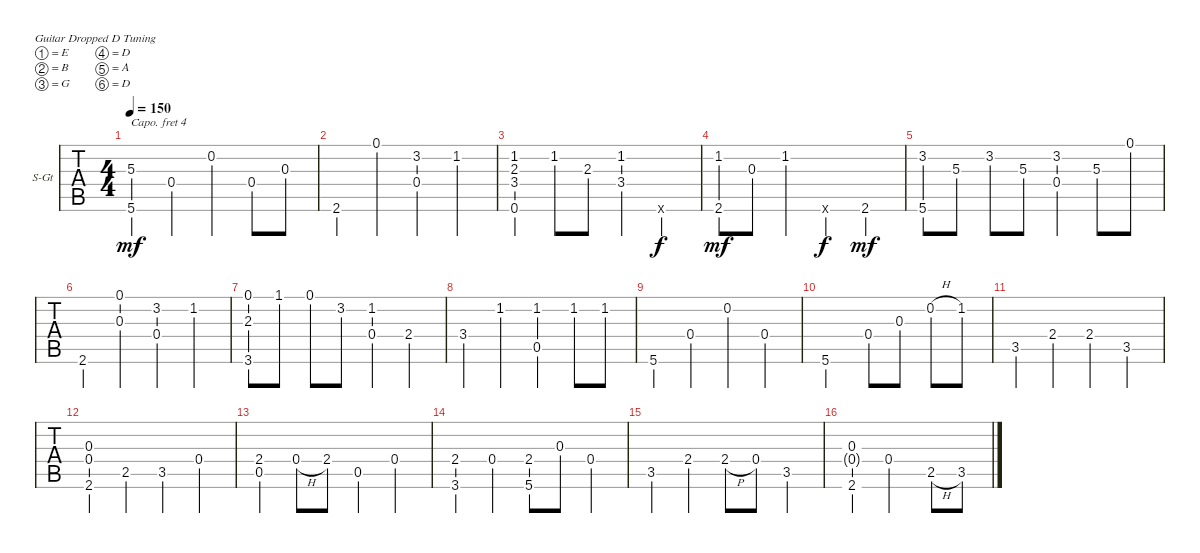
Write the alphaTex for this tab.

\defaultSystemsLayout 4
\bracketExtendMode groupsimilarinstruments
\firstSystemTrackNameOrientation horizontal
\otherSystemsTrackNameOrientation horizontal
\track ("Steel Guitar" "S-Gt") {instrument acousticguitarsteel}
\staff {tabs}
\capo 4
\tuning (E4 B3 G3 D3 A2 D2)
\ts (4 4)
\tempo 150
\clef g2
\ks c
(5.6 5.3).4{dy mf} 0.4.4 0.2.4 0.4.8 0.3.8 |
2.6.4 0.1.4 (0.4 3.2).4 1.2.4 |
(1.2 2.3 3.4 0.6).4 1.2.8 2.3.8 (3.4 1.2).4 0.6{x}.4{dy f} |
(2.6 1.2).8{dy mf} 0.3.8 1.2.4 0.6{x}.4{dy f} 2.6.4{dy mf} |
(5.6 3.2).8 5.3.8 3.2.8 5.3.8 (3.2 0.4).4 5.3.8 0.1.8 |
2.6.4 (0.1 0.3).4 (3.2 0.4).4 1.2.4 |
(2.3 3.6 0.1).8 1.1.8 0.1.8 3.2.8 (0.4 1.2).4 2.4.4 |
3.4.4 1.2.4 (0.5 1.2).4 1.2.8 1.2.8 |
5.6.4 0.4.4 0.2.4 0.4.4 |
5.6.2 0.4.8 0.3.8 0.2{h}.8 1.2.8 |
3.5.4 2.4.4 2.4.4 3.5.4 |
(2.6 0.4 0.3).4 2.5.4 3.5.4 0.4.4 |
(0.5 2.4).4 0.4{h}.8 2.4.8 0.5.4 0.4.4 |
(3.6 2.4).4 0.4.4 (5.6 2.4).8 0.3.8 0.4.4 |
3.5.4 2.4.4 2.4{h}.8 0.4.8 3.5.4 |
(2.6 0.4{g} 0.3).4 0.4.2 2.5{h}.8 3.5.8
